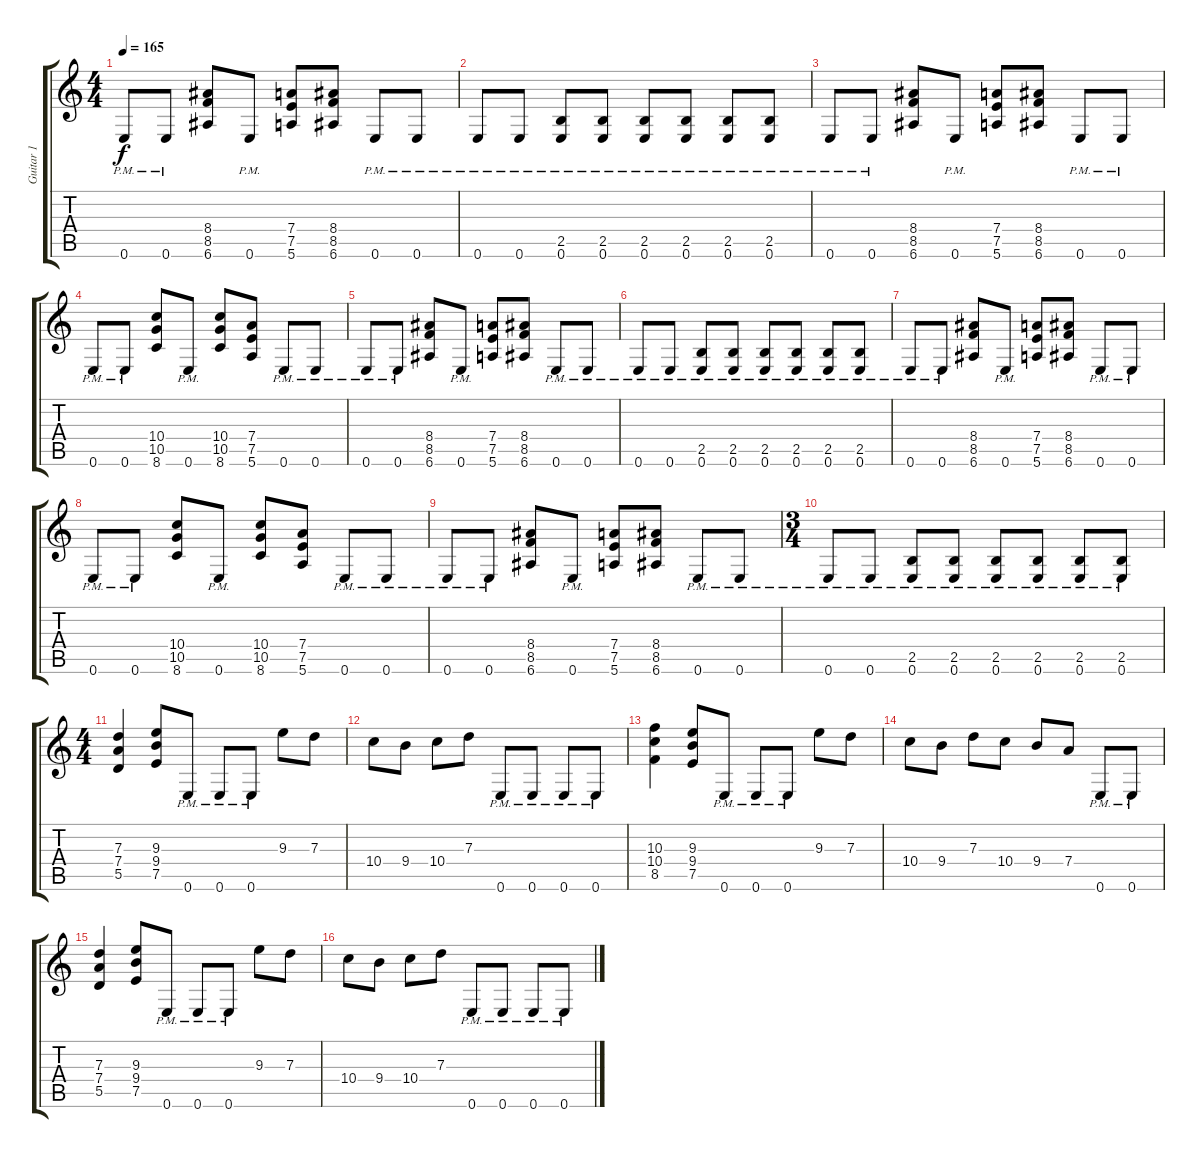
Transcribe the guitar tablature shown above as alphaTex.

\track ("Guitar 1" "Guitar 1") {instrument distortionguitar}
\staff {score tabs}
\tuning (E4 B3 G3 D3 A2 E2) {hide}
\ts (4 4)
\tempo 165
\clef g2
\ks c
0.6{pm}.8{dy f} 0.6{pm}.8 (8.4 8.5 6.6).8 0.6{pm}.8 (7.4 7.5 5.6).8 (8.4 8.5 6.6).8 0.6{pm}.8 0.6{pm}.8 |
0.6{pm}.8 0.6{pm}.8 (2.5{pm} 0.6{pm}).8 (2.5{pm} 0.6{pm}).8 (2.5{pm} 0.6{pm}).8 (2.5{pm} 0.6{pm}).8 (2.5{pm} 0.6{pm}).8 (2.5{pm} 0.6{pm}).8 |
0.6{pm}.8 0.6{pm}.8 (8.4 8.5 6.6).8 0.6{pm}.8 (7.4 7.5 5.6).8 (8.4 8.5 6.6).8 0.6{pm}.8 0.6{pm}.8 |
0.6{pm}.8 0.6{pm}.8 (10.4 10.5 8.6).8 0.6{pm}.8 (10.4 10.5 8.6).8 (7.4 7.5 5.6).8 0.6{pm}.8 0.6{pm}.8 |
0.6{pm}.8 0.6{pm}.8 (8.4 8.5 6.6).8 0.6{pm}.8 (7.4 7.5 5.6).8 (8.4 8.5 6.6).8 0.6{pm}.8 0.6{pm}.8 |
0.6{pm}.8 0.6{pm}.8 (2.5{pm} 0.6{pm}).8 (2.5{pm} 0.6{pm}).8 (2.5{pm} 0.6{pm}).8 (2.5{pm} 0.6{pm}).8 (2.5{pm} 0.6{pm}).8 (2.5{pm} 0.6{pm}).8 |
0.6{pm}.8 0.6{pm}.8 (8.4 8.5 6.6).8 0.6{pm}.8 (7.4 7.5 5.6).8 (8.4 8.5 6.6).8 0.6{pm}.8 0.6{pm}.8 |
0.6{pm}.8 0.6{pm}.8 (10.4 10.5 8.6).8 0.6{pm}.8 (10.4 10.5 8.6).8 (7.4 7.5 5.6).8 0.6{pm}.8 0.6{pm}.8 |
0.6{pm}.8 0.6{pm}.8 (8.4 8.5 6.6).8 0.6{pm}.8 (7.4 7.5 5.6).8 (8.4 8.5 6.6).8 0.6{pm}.8 0.6{pm}.8 |
\ts (3 4)
0.6{pm}.8 0.6{pm}.8 (2.5{pm} 0.6{pm}).8 (2.5{pm} 0.6{pm}).8 (2.5{pm} 0.6{pm}).8 (2.5{pm} 0.6{pm}).8 (2.5{pm} 0.6{pm}).8 (2.5{pm} 0.6{pm}).8 |
\ts (4 4)
(7.3 7.4 5.5).4 (9.3 9.4 7.5).8 0.6{pm}.8 0.6{pm}.8 0.6{pm}.8 9.3.8 7.3.8 |
10.4.8 9.4.8 10.4.8 7.3.8 0.6{pm}.8 0.6{pm}.8 0.6{pm}.8 0.6{pm}.8 |
(10.3 10.4 8.5).4 (9.3 9.4 7.5).8 0.6{pm}.8 0.6{pm}.8 0.6{pm}.8 9.3.8 7.3.8 |
10.4.8 9.4.8 7.3.8 10.4.8 9.4.8 7.4.8 0.6{pm}.8 0.6{pm}.8 |
(7.3 7.4 5.5).4 (9.3 9.4 7.5).8 0.6{pm}.8 0.6{pm}.8 0.6{pm}.8 9.3.8 7.3.8 |
10.4.8 9.4.8 10.4.8 7.3.8 0.6{pm}.8 0.6{pm}.8 0.6{pm}.8 0.6{pm}.8
